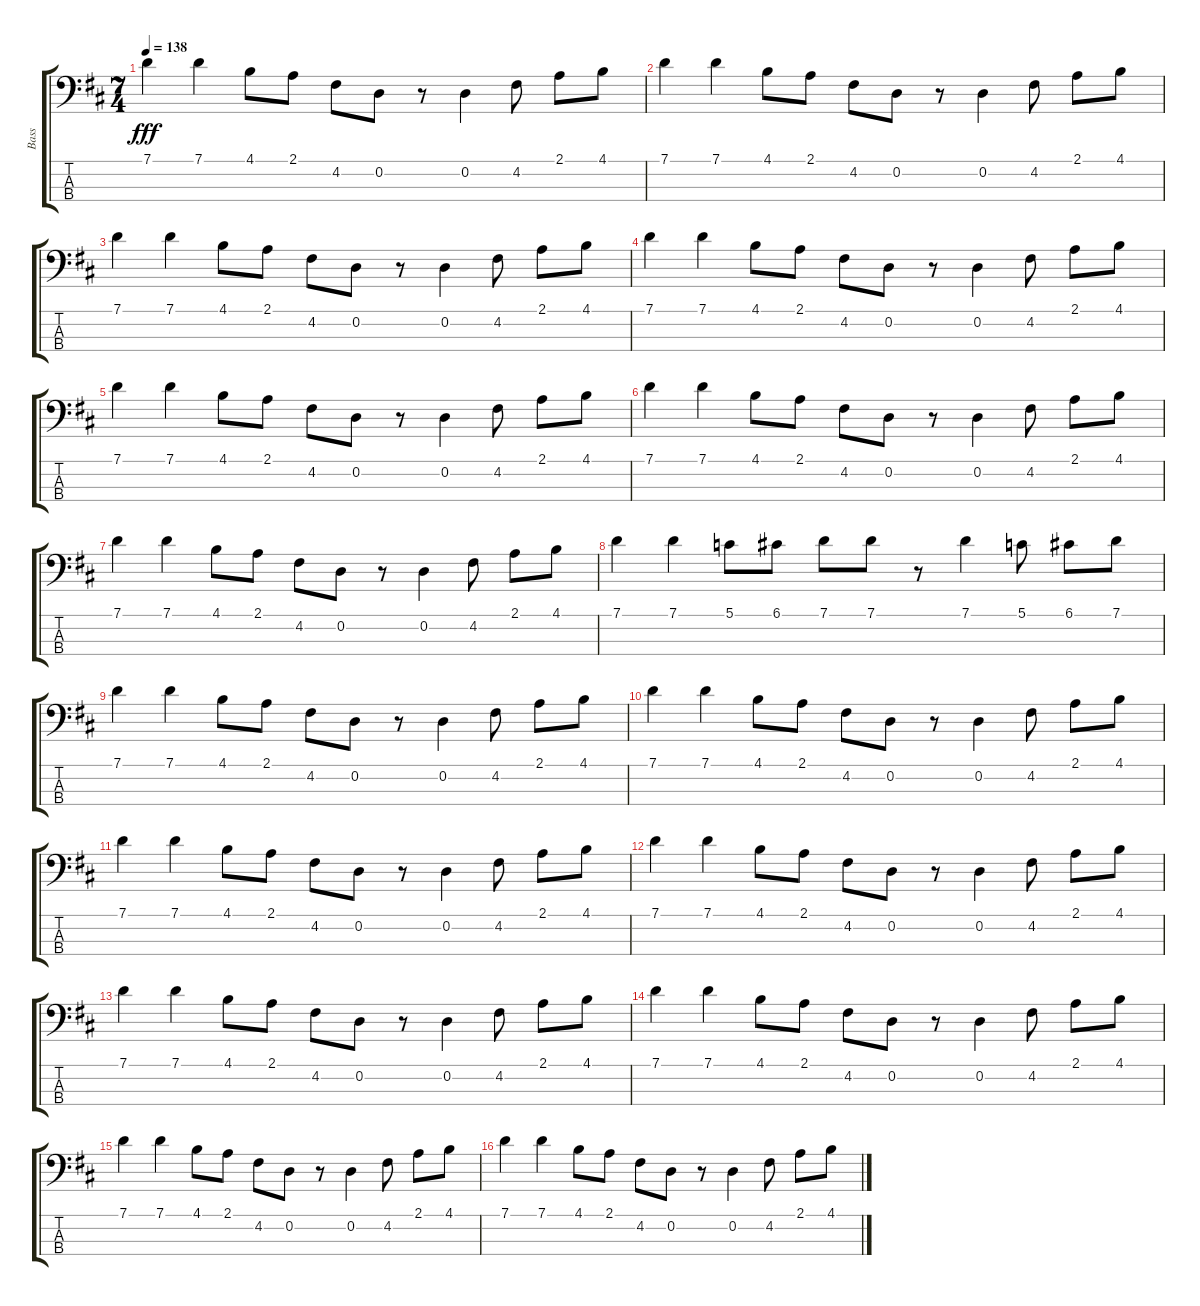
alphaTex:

\track ("Bass" "Bass") {instrument electricbassfinger}
\staff {score tabs}
\tuning (G2 D2 A1 D1) {hide}
\ts (7 4)
\tempo 138
\clef f4
\ks d
7.1.4{dy fff} 7.1.4 4.1.8 2.1.8 4.2.8 0.2.8 r.8 0.2.4 4.2.8 2.1.8 4.1.8 |
7.1.4 7.1.4 4.1.8 2.1.8 4.2.8 0.2.8 r.8 0.2.4 4.2.8 2.1.8 4.1.8 |
7.1.4 7.1.4 4.1.8 2.1.8 4.2.8 0.2.8 r.8 0.2.4 4.2.8 2.1.8 4.1.8 |
7.1.4 7.1.4 4.1.8 2.1.8 4.2.8 0.2.8 r.8 0.2.4 4.2.8 2.1.8 4.1.8 |
7.1.4 7.1.4 4.1.8 2.1.8 4.2.8 0.2.8 r.8 0.2.4 4.2.8 2.1.8 4.1.8 |
7.1.4 7.1.4 4.1.8 2.1.8 4.2.8 0.2.8 r.8 0.2.4 4.2.8 2.1.8 4.1.8 |
7.1.4 7.1.4 4.1.8 2.1.8 4.2.8 0.2.8 r.8 0.2.4 4.2.8 2.1.8 4.1.8 |
7.1.4 7.1.4 5.1.8 6.1.8 7.1.8 7.1.8 r.8 7.1.4 5.1.8 6.1.8 7.1.8 |
7.1.4 7.1.4 4.1.8 2.1.8 4.2.8 0.2.8 r.8 0.2.4 4.2.8 2.1.8 4.1.8 |
7.1.4 7.1.4 4.1.8 2.1.8 4.2.8 0.2.8 r.8 0.2.4 4.2.8 2.1.8 4.1.8 |
7.1.4 7.1.4 4.1.8 2.1.8 4.2.8 0.2.8 r.8 0.2.4 4.2.8 2.1.8 4.1.8 |
7.1.4 7.1.4 4.1.8 2.1.8 4.2.8 0.2.8 r.8 0.2.4 4.2.8 2.1.8 4.1.8 |
7.1.4 7.1.4 4.1.8 2.1.8 4.2.8 0.2.8 r.8 0.2.4 4.2.8 2.1.8 4.1.8 |
7.1.4 7.1.4 4.1.8 2.1.8 4.2.8 0.2.8 r.8 0.2.4 4.2.8 2.1.8 4.1.8 |
7.1.4 7.1.4 4.1.8 2.1.8 4.2.8 0.2.8 r.8 0.2.4 4.2.8 2.1.8 4.1.8 |
7.1.4 7.1.4 4.1.8 2.1.8 4.2.8 0.2.8 r.8 0.2.4 4.2.8 2.1.8 4.1.8
